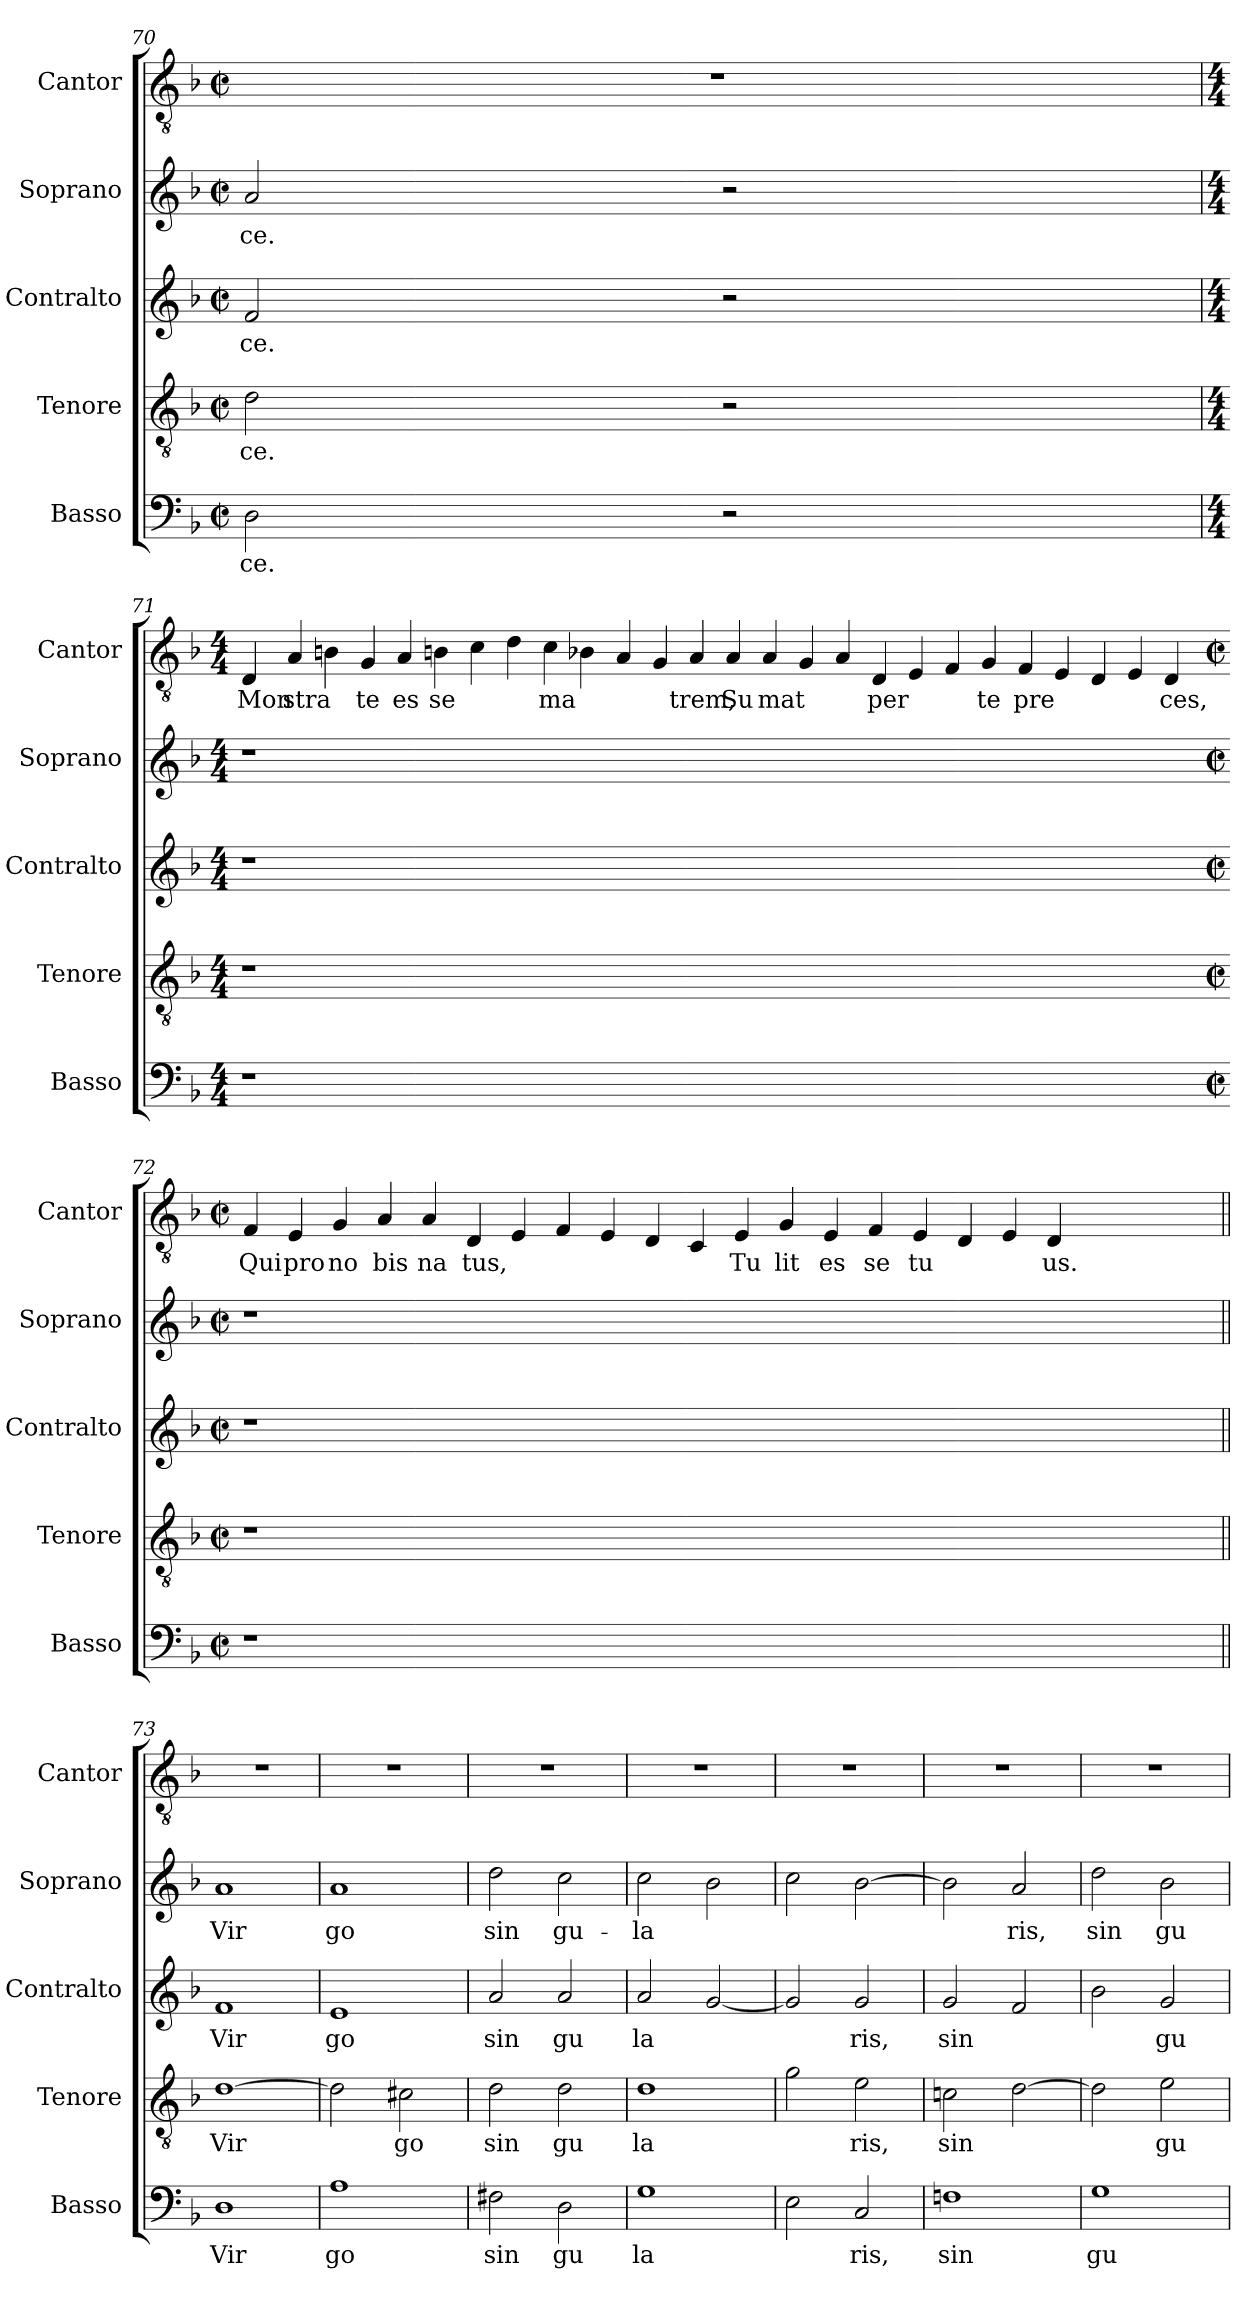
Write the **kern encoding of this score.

**kern	**text	**kern	**text	**kern	**text	**kern	**text	**kern	**text
*part5	*part5	*part4	*part4	*part3	*part3	*part2	*part2	*part1	*part1
*staff5	*staff5	*staff4	*staff4	*staff3	*staff3	*staff2	*staff2	*staff1	*staff1
*I"Basso	*	*I"Tenore	*	*I"Contralto	*	*I"Soprano	*	*I"Cantor	*
*I'Basso	*	*I'Tenore	*	*I'Contralto	*	*I'Soprano	*	*I'Cantor	*
*clefF4	*	*clefGv2	*	*clefG2	*	*clefG2	*	*clefGv2	*
*k[b-]	*	*k[b-]	*	*k[b-]	*	*k[b-]	*	*k[b-]	*
*F:	*	*F:	*	*F:	*	*F:	*	*F:	*
*M2/2	*	*M2/2	*	*M2/2	*	*M2/2	*	*M2/2	*
*met(c|)	*	*met(c|)	*	*met(c|)	*	*met(c|)	*	*met(c|)	*
=70	=70	=70	=70	=70	=70	=70	=70	=70	=70
!	!LO:LY:b	!	!LO:LY:b	!	!LO:LY:b	!	!LO:LY:b	!	!
2D\	ce.	2d\	ce.	2f/	ce.	2a/	ce.	1r	.
2r	.	2r	.	2r	.	2r	.	.	.
!!LO:LB:g=z
=71	=71	=71	=71	=71	=71	=71	=71	=71	=71
*M4/4	*	*M4/4	*	*M4/4	*	*M4/4	*	*M4/4	*
!	!	!	!	!	!	!	!	!	!LO:LY:b
1r	.	1r	.	1r	.	1r	.	4D/	Mon
!	!	!	!	!	!	!	!	!	!LO:LY:b
.	.	.	.	.	.	.	.	4A/	stra
.	.	.	.	.	.	.	.	4Bn\	.
!	!	!	!	!	!	!	!	!	!LO:LY:b
.	.	.	.	.	.	.	.	4G/	te
!	!	!	!	!	!	!	!	!	!LO:LY:b
00ryy	.	00ryy	.	00ryy	.	00ryy	.	4A/	es
!	!	!	!	!	!	!	!	!	!LO:LY:b
.	.	.	.	.	.	.	.	4Bn\	se
.	.	.	.	.	.	.	.	4c\	.
.	.	.	.	.	.	.	.	4d\	.
!	!	!	!	!	!	!	!	!	!LO:LY:b
.	.	.	.	.	.	.	.	4c\	ma
.	.	.	.	.	.	.	.	4B-X\	.
.	.	.	.	.	.	.	.	4A/	.
.	.	.	.	.	.	.	.	4G/	.
!	!	!	!	!	!	!	!	!	!LO:LY:b
.	.	.	.	.	.	.	.	4A/	trem,
!	!	!	!	!	!	!	!	!	!LO:LY:b
.	.	.	.	.	.	.	.	4A/	Su
!	!	!	!	!	!	!	!	!	!LO:LY:b
.	.	.	.	.	.	.	.	4A/	mat
.	.	.	.	.	.	.	.	4G/	.
.	.	.	.	.	.	.	.	4A/	.
!	!	!	!	!	!	!	!	!	!LO:LY:b
.	.	.	.	.	.	.	.	4D/	per
.	.	.	.	.	.	.	.	4E/	.
.	.	.	.	.	.	.	.	4F/	.
!	!	!	!	!	!	!	!	!	!LO:LY:b
1.ryy	.	1.ryy	.	1.ryy	.	1.ryy	.	4G/	te
!	!	!	!	!	!	!	!	!	!LO:LY:b
.	.	.	.	.	.	.	.	4F/	pre
.	.	.	.	.	.	.	.	4E/	.
.	.	.	.	.	.	.	.	4D/	.
.	.	.	.	.	.	.	.	4E/	.
!	!	!	!	!	!	!	!	!	!LO:LY:b
.	.	.	.	.	.	.	.	4D/	ces,
!!LO:LB:g=z
=72-	=72-	=72-	=72-	=72-	=72-	=72-	=72-	=72-	=72-
*M2/2	*	*M2/2	*	*M2/2	*	*M2/2	*	*M2/2	*
*met(c|)	*	*met(c|)	*	*met(c|)	*	*met(c|)	*	*met(c|)	*
!	!	!	!	!	!	!	!	!	!LO:LY:b
1r	.	1r	.	1r	.	1r	.	4F/	Qui
!	!	!	!	!	!	!	!	!	!LO:LY:b
.	.	.	.	.	.	.	.	4E/	pro
!	!	!	!	!	!	!	!	!	!LO:LY:b
.	.	.	.	.	.	.	.	4G/	no
!	!	!	!	!	!	!	!	!	!LO:LY:b
.	.	.	.	.	.	.	.	4A/	bis
!	!	!	!	!	!	!	!	!	!LO:LY:b
00ryy	.	00ryy	.	00ryy	.	00ryy	.	4A/	na
!	!	!	!	!	!	!	!	!	!LO:LY:b
.	.	.	.	.	.	.	.	4D/	tus,
.	.	.	.	.	.	.	.	4E/	.
.	.	.	.	.	.	.	.	4F/	.
.	.	.	.	.	.	.	.	4E/	.
.	.	.	.	.	.	.	.	4D/	.
.	.	.	.	.	.	.	.	4C/	.
!	!	!	!	!	!	!	!	!	!LO:LY:b
.	.	.	.	.	.	.	.	4E/	Tu
!	!	!	!	!	!	!	!	!	!LO:LY:b
.	.	.	.	.	.	.	.	4G/	lit
!	!	!	!	!	!	!	!	!	!LO:LY:b
.	.	.	.	.	.	.	.	4E/	es
!	!	!	!	!	!	!	!	!	!LO:LY:b
.	.	.	.	.	.	.	.	4F/	se
!	!	!	!	!	!	!	!	!	!LO:LY:b
.	.	.	.	.	.	.	.	4E/	tu
.	.	.	.	.	.	.	.	4D/	.
.	.	.	.	.	.	.	.	4E/	.
!	!	!	!	!	!	!	!	!	!LO:LY:b
.	.	.	.	.	.	.	.	4D/	us.
.	.	.	.	.	.	.	.	1ryy	.
2.ryy	.	2.ryy	.	2.ryy	.	2.ryy	.	.	.
!!LO:PB:g=z
=73||	=73||	=73||	=73||	=73||	=73||	=73||	=73||	=73||	=73||
!	!LO:LY:b	!	!LO:LY:b	!	!LO:LY:b	!	!LO:LY:b	!	!
1D	Vir	[1d	Vir	1f	Vir	1a	Vir	1r	.
=74	=74	=74	=74	=74	=74	=74	=74	=74	=74
!	!LO:LY:b	!	!	!	!LO:LY:b	!	!LO:LY:b	!	!
1A	go	2d\]	.	1e	go	1a	go	1r	.
!	!	!	!LO:LY:b	!	!	!	!	!	!
.	.	2c#X\	go	.	.	.	.	.	.
=75	=75	=75	=75	=75	=75	=75	=75	=75	=75
!	!LO:LY:b	!	!LO:LY:b	!	!LO:LY:b	!	!LO:LY:b	!	!
2F#X\	sin	2d\	sin	2a/	sin	2dd\	sin	1r	.
!	!LO:LY:b	!	!LO:LY:b	!	!LO:LY:b	!	!LO:LY:b	!	!
2D\	gu	2d\	gu	2a/	gu	2cc\	gu-	.	.
=76	=76	=76	=76	=76	=76	=76	=76	=76	=76
!	!LO:LY:b	!	!LO:LY:b	!	!LO:LY:b	!	!LO:LY:b	!	!
1G	la	1d	la	2a/	la	2cc\	-la	1r	.
.	.	.	.	[2g/	.	2b-\	.	.	.
=77	=77	=77	=77	=77	=77	=77	=77	=77	=77
2E\	.	2g\	.	2g/]	.	2cc\	.	1r	.
!	!LO:LY:b	!	!LO:LY:b	!	!LO:LY:b	!	!	!	!
2C/	ris,	2e\	ris,	2g/	ris,	[2b-\	.	.	.
=78	=78	=78	=78	=78	=78	=78	=78	=78	=78
!	!LO:LY:b	!	!LO:LY:b	!	!LO:LY:b	!	!	!	!
1Fn	sin	2cn\	sin	2g/	sin	2b-\]	.	1r	.
!	!	!	!	!	!	!	!LO:LY:b	!	!
.	.	[2d\	.	2f/	.	2a/	ris,	.	.
!!LO:LB:g=z
=79	=79	=79	=79	=79	=79	=79	=79	=79	=79
!	!LO:LY:b	!	!	!	!	!	!LO:LY:b	!	!
1G	gu	2d\]	.	2b-\	.	2dd\	sin	1r	.
!	!	!	!LO:LY:b	!	!LO:LY:b	!	!LO:LY:b	!	!
.	.	2e\	gu	2g/	gu	2b-\	gu	.	.
=	=	=	=	=	=	=	=	=	=
*-	*-	*-	*-	*-	*-	*-	*-	*-	*-
